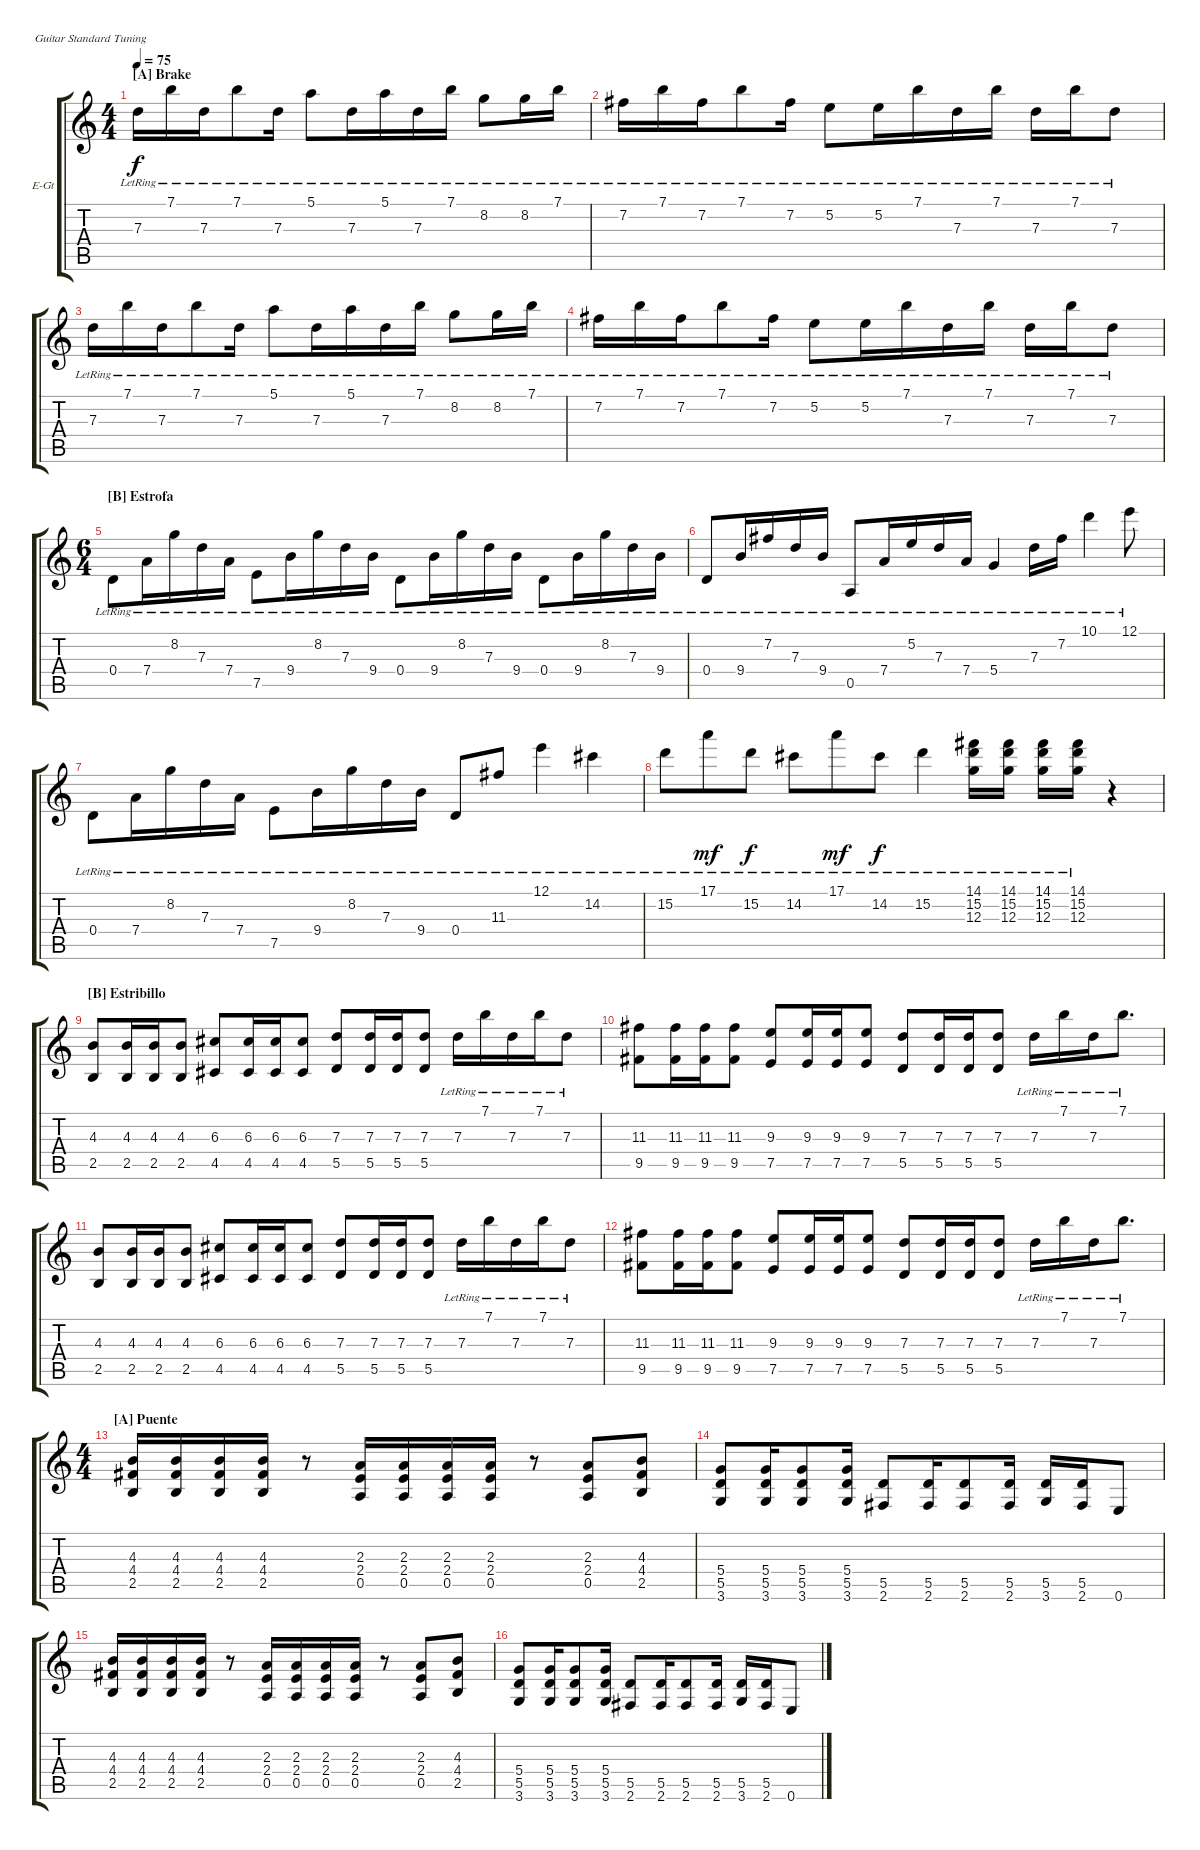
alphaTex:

\defaultSystemsLayout 4
\bracketExtendMode groupsimilarinstruments
\firstSystemTrackNameOrientation horizontal
\otherSystemsTrackNameOrientation horizontal
\track ("L.Guitar" "E-Gt") {instrument electricguitarclean}
\staff {score tabs}
\tuning (E4 B3 G3 D3 A2 E2)
\ts (4 4)
\beaming (8 3 3 3 3)
\section ("A" "Brake")
\tempo 75
\clef g2
\ks c
7.3{lr}.16{dy f} 7.1{lr}.16 7.3{lr}.16 7.1{lr}.8 7.3{lr}.16 5.1{lr}.8 7.3{lr}.16 5.1{lr}.16 7.3{lr}.16 7.1{lr}.16 8.2{lr}.8 8.2{lr}.16 7.1{lr}.16 |
7.2{lr}.16 7.1{lr}.16 7.2{lr}.16 7.1{lr}.8 7.2{lr}.16 5.2{lr}.8 5.2{lr}.16 7.1{lr}.16 7.3{lr}.16 7.1{lr}.16 7.3{lr}.16 7.1{lr}.16 7.3{lr}.8 |
7.3{lr}.16 7.1{lr}.16 7.3{lr}.16 7.1{lr}.8 7.3{lr}.16 5.1{lr}.8 7.3{lr}.16 5.1{lr}.16 7.3{lr}.16 7.1{lr}.16 8.2{lr}.8 8.2{lr}.16 7.1{lr}.16 |
7.2{lr}.16 7.1{lr}.16 7.2{lr}.16 7.1{lr}.8 7.2{lr}.16 5.2{lr}.8 5.2{lr}.16 7.1{lr}.16 7.3{lr}.16 7.1{lr}.16 7.3{lr}.16 7.1{lr}.16 7.3{lr}.8 |
\ts (6 4)
\beaming (8 3 3 3 3)
\section ("B" "Estrofa")
0.4{lr}.8 7.4{lr}.16 8.2{lr}.16 7.3{lr}.16 7.4{lr}.16 7.5{lr}.8 9.4{lr}.16 8.2{lr}.16 7.3{lr}.16 9.4{lr}.16 0.4{lr}.8 9.4{lr}.16 8.2{lr}.16 7.3{lr}.16 9.4{lr}.16 0.4{lr}.8 9.4{lr}.16 8.2{lr}.16 7.3{lr}.16 9.4{lr}.16 |
0.4{lr}.8 9.4{lr}.16 7.2{lr}.16 7.3{lr}.16 9.4{lr}.16 0.5{lr}.8 7.4{lr}.16 5.2{lr}.16 7.3{lr}.16 7.4{lr}.16 5.4{lr}.4 7.3{lr}.16 7.2{lr}.16 10.1{lr}.4 12.1{lr}.8 |
0.4{lr}.8 7.4{lr}.16 8.2{lr}.16 7.3{lr}.16 7.4{lr}.16 7.5{lr}.8 9.4{lr}.16 8.2{lr}.16 7.3{lr}.16 9.4{lr}.16 0.4{lr}.8 11.3{lr}.8 12.1{lr}.4 14.2{lr}.4 |
15.2{lr}.8 17.1{lr}.8{dy mf} 15.2{lr}.8{dy f} 14.2{lr}.8 17.1{lr}.8{dy mf} 14.2{lr}.8{dy f} 15.2{lr}.4 (15.2{lr} 14.1{lr} 12.3{lr}).16 (15.2{lr} 14.1{lr} 12.3{lr}).16 (15.2{lr} 14.1{lr} 12.3{lr}).16 (15.2{lr} 14.1{lr} 12.3{lr}).16 r.4 |
\section ("B" "Estribillo")
(2.5 4.3).8 (2.5 4.3).16 (2.5 4.3).16 (2.5 4.3).8 (4.5 6.3).8 (4.5 6.3).16 (4.5 6.3).16 (4.5 6.3).8 (5.5 7.3).8 (5.5 7.3).16 (5.5 7.3).16 (5.5 7.3).8 7.3{lr}.16 7.1{lr}.16 7.3{lr}.16 7.1{lr}.16 7.3{lr}.8 |
(9.5 11.3).8 (9.5 11.3).16 (9.5 11.3).16 (9.5 11.3).8 (7.5 9.3).8 (7.5 9.3).16 (7.5 9.3).16 (7.5 9.3).8 (5.5 7.3).8 (5.5 7.3).16 (5.5 7.3).16 (5.5 7.3).8 7.3{lr}.16 7.1{lr}.16 7.3{lr}.16 7.1{lr}.8{d} |
(2.5 4.3).8 (2.5 4.3).16 (2.5 4.3).16 (2.5 4.3).8 (4.5 6.3).8 (4.5 6.3).16 (4.5 6.3).16 (4.5 6.3).8 (5.5 7.3).8 (5.5 7.3).16 (5.5 7.3).16 (5.5 7.3).8 7.3{lr}.16 7.1{lr}.16 7.3{lr}.16 7.1{lr}.16 7.3{lr}.8 |
(9.5 11.3).8 (9.5 11.3).16 (9.5 11.3).16 (9.5 11.3).8 (7.5 9.3).8 (7.5 9.3).16 (7.5 9.3).16 (7.5 9.3).8 (5.5 7.3).8 (5.5 7.3).16 (5.5 7.3).16 (5.5 7.3).8 7.3{lr}.16 7.1{lr}.16 7.3{lr}.16 7.1{lr}.8{d} |
\ts (4 4)
\beaming (8 3 3 3 3)
\section ("A" "Puente")
(2.5 4.3 4.4).16 (2.5 4.3 4.4).16 (2.5 4.3 4.4).16 (2.5 4.3 4.4).16 r.8 (0.5 2.3 2.4).16 (0.5 2.3 2.4).16 (0.5 2.3 2.4).16 (0.5 2.3 2.4).16 r.8 (2.4 0.5 2.3).8 (4.4 2.5 4.3).8 |
(5.4 5.5 3.6).8 (3.6 5.5 5.4).16 (5.4 5.5 3.6).8 (3.6 5.5 5.4).16 (2.6 5.5).8 (2.6 5.5).16 (2.6 5.5).8 (2.6 5.5).16 (3.6 5.5).16 (2.6 5.5).16 0.6.8 |
(2.5 4.3 4.4).16 (2.5 4.3 4.4).16 (2.5 4.3 4.4).16 (2.5 4.3 4.4).16 r.8 (0.5 2.3 2.4).16 (0.5 2.3 2.4).16 (0.5 2.3 2.4).16 (0.5 2.3 2.4).16 r.8 (2.4 0.5 2.3).8 (4.4 2.5 4.3).8 |
(5.4 5.5 3.6).8 (3.6 5.5 5.4).16 (5.4 5.5 3.6).8 (3.6 5.5 5.4).16 (2.6 5.5).8 (2.6 5.5).16 (2.6 5.5).8 (2.6 5.5).16 (3.6 5.5).16 (2.6 5.5).16 0.6.8
